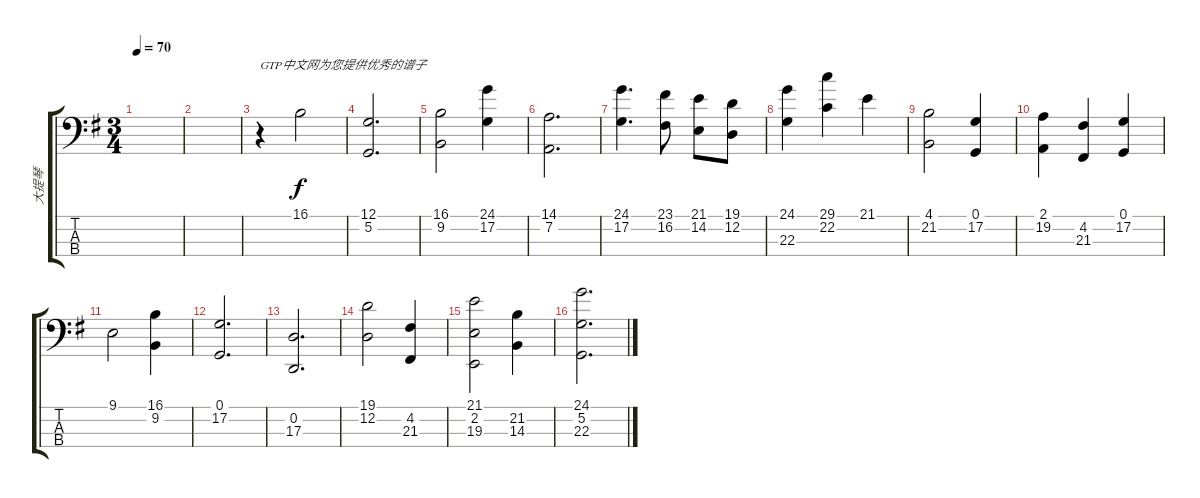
\track ("大提琴" "大提琴") {instrument stringensemble2}
\staff {score tabs}
\tuning (G2 D2 A1 E1) {hide}
\ts (3 4)
\tempo 70
\clef f4
\ks g
|
|
r.4{txt "GTP中文网为您提供优秀的谱子"} 16.1.2 |
(12.1 5.2).2{d} |
(16.1 9.2).2 (24.1 17.2).4 |
(14.1 7.2).2{d} |
(24.1 17.2).4{d} (23.1 16.2).8 (21.1 14.2).8 (19.1 12.2).8 |
(24.1 22.3).4 (29.1 22.2).4 21.1.4 |
(4.1 21.2).2 (0.1 17.2).4 |
(2.1 19.2).4 (4.2 21.3).4 (0.1 17.2).4 |
9.1.2 (16.1 9.2).4 |
(0.1 17.2).2{d} |
(0.2 17.3).2{d} |
(19.1 12.2).2 (4.2 21.3).4 |
(21.1 2.2 19.3).2 (21.2 14.3).4 |
(24.1 5.2 22.3).2{d}
